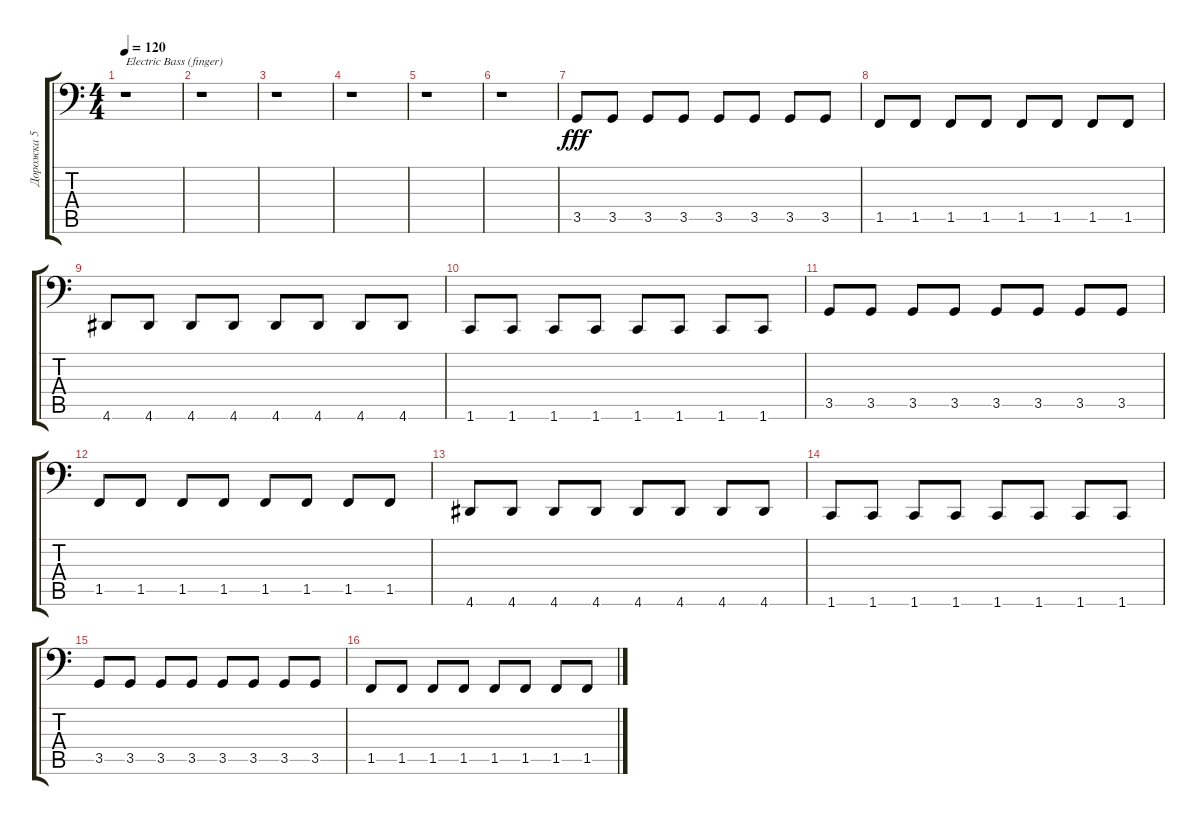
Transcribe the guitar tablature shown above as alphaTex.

\track ("Дорожка 5" "Дорожка 5") {instrument electricbassfinger}
\staff {score tabs}
\tuning (C3 G2 D2 A1 E1 B0) {hide}
\ts (4 4)
\tempo 120
\clef f4
\ks c
r.1{txt "Electric Bass (finger)" dy fff instrument electricbassfinger} |
r.1 |
r.1 |
r.1 |
r.1 |
r.1 |
3.5.8 3.5.8 3.5.8 3.5.8 3.5.8 3.5.8 3.5.8 3.5.8 |
1.5.8 1.5.8 1.5.8 1.5.8 1.5.8 1.5.8 1.5.8 1.5.8 |
4.6.8 4.6.8 4.6.8 4.6.8 4.6.8 4.6.8 4.6.8 4.6.8 |
1.6.8 1.6.8 1.6.8 1.6.8 1.6.8 1.6.8 1.6.8 1.6.8 |
3.5.8 3.5.8 3.5.8 3.5.8 3.5.8 3.5.8 3.5.8 3.5.8 |
1.5.8 1.5.8 1.5.8 1.5.8 1.5.8 1.5.8 1.5.8 1.5.8 |
4.6.8 4.6.8 4.6.8 4.6.8 4.6.8 4.6.8 4.6.8 4.6.8 |
1.6.8 1.6.8 1.6.8 1.6.8 1.6.8 1.6.8 1.6.8 1.6.8 |
3.5.8 3.5.8 3.5.8 3.5.8 3.5.8 3.5.8 3.5.8 3.5.8 |
1.5.8 1.5.8 1.5.8 1.5.8 1.5.8 1.5.8 1.5.8 1.5.8
